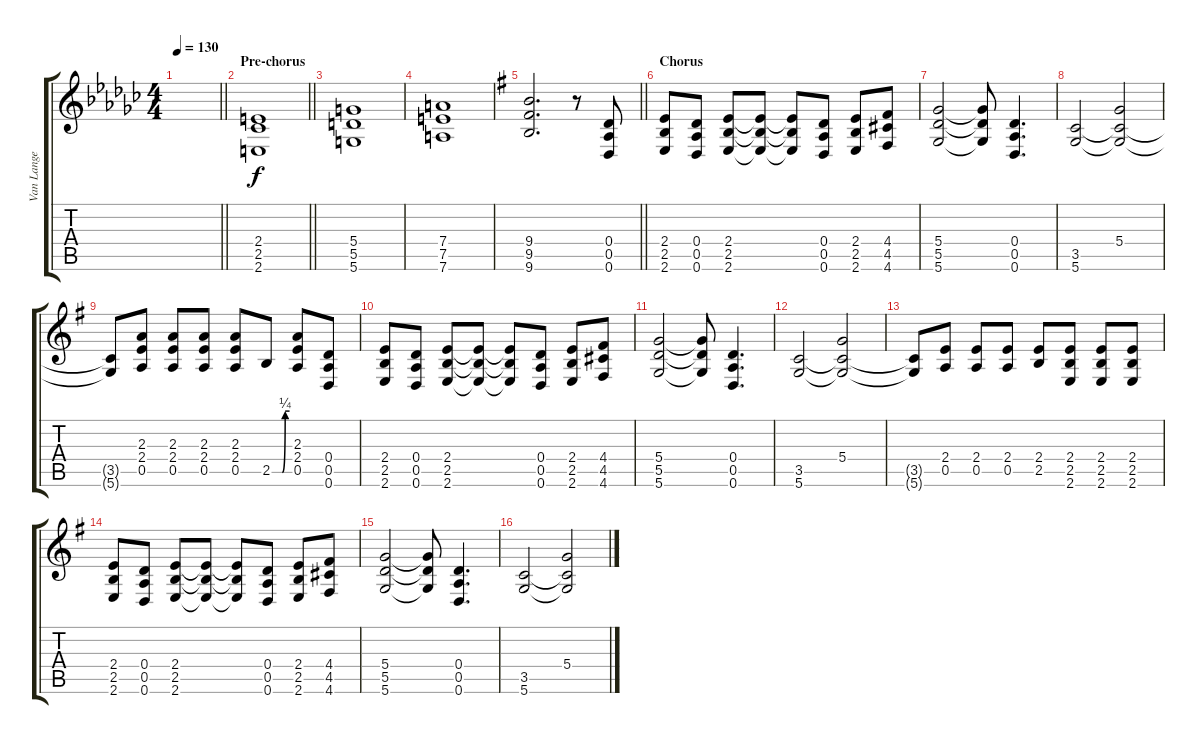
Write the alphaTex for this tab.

\track ("Van Lange (Guitar)" "Van Lange ") {instrument distortionguitar}
\staff {score tabs}
\tuning (E4 B3 G3 D3 A2 D2) {hide}
\ts (4 4)
\tempo 130
\clef g2
\barLineRight lightlight
\ks ebminor
|
\section ("" "Pre-chorus")
\barLineRight lightlight
(2.4 2.5 2.6).1{volume 9} |
\section ("" "")
(5.4 5.5 5.6).1 |
(7.4 7.5 7.6).1 |
\barLineRight lightlight
\ks g
(9.4 9.5 9.6).2{d} r.8 (0.4 0.5 0.6).8{volume 11} |
\section ("" "Chorus")
(2.4 2.5 2.6).8 (0.4 0.5 0.6).8 (2.4 2.5 2.6).8 (2.4{t} 2.5{t} 2.6{t}).8 (2.4{t} 2.5{t} 2.6{t}).8 (0.4 0.5 0.6).8 (2.4 2.5 2.6).8 (4.4 4.5 4.6).8 |
(5.4 5.5 5.6).2 (5.4{t} 5.5{t} 5.6{t}).8 (0.4 0.5 0.6).4{d} |
(3.5 5.6).2 (5.4 3.5{t} 5.6{t}).2 |
(3.5{t} 5.6{t}).8 (2.3 2.4 0.5).8 (2.3 2.4 0.5).8 (2.3 2.4 0.5).8 (2.3 2.4 0.5).8 2.5{be (custom 0 0 35 0 45 1 60 1)}.8 (2.3 2.4 0.5).8 (0.4 0.5 0.6).8 |
(2.4 2.5 2.6).8 (0.4 0.5 0.6).8 (2.4 2.5 2.6).8 (2.4{t} 2.5{t} 2.6{t}).8 (2.4{t} 2.5{t} 2.6{t}).8 (0.4 0.5 0.6).8 (2.4 2.5 2.6).8 (4.4 4.5 4.6).8 |
(5.4 5.5 5.6).2 (5.4{t} 5.5{t} 5.6{t}).8 (0.4 0.5 0.6).4{d} |
(3.5 5.6).2 (5.4 3.5{t} 5.6{t}).2 |
(3.5{t} 5.6{t}).8 (2.4 0.5).8 (2.4 0.5).8 (2.4 0.5).8 (2.4 2.5).8 (2.4 2.5 2.6).8 (2.4 2.5 2.6).8 (2.4 2.5 2.6).8 |
(2.4 2.5 2.6).8 (0.4 0.5 0.6).8 (2.4 2.5 2.6).8 (2.4{t} 2.5{t} 2.6{t}).8 (2.4{t} 2.5{t} 2.6{t}).8 (0.4 0.5 0.6).8 (2.4 2.5 2.6).8 (4.4 4.5 4.6).8 |
(5.4 5.5 5.6).2 (5.4{t} 5.5{t} 5.6{t}).8 (0.4 0.5 0.6).4{d} |
(3.5 5.6).2 (5.4 3.5{t} 5.6{t}).2
